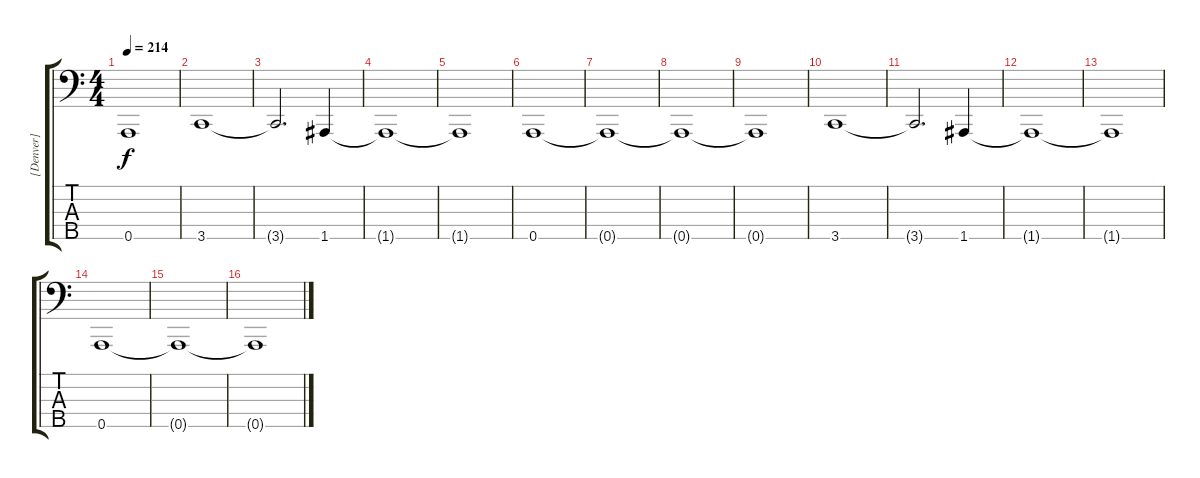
\track ("[Denver]" "[Denver]") {instrument electricbassfinger}
\staff {score tabs}
\tuning (G2 D2 A1 E1 A0) {hide}
\ts (4 4)
\tempo 214
\clef f4
\ks c
0.5{t}.1{dy f} |
3.5.1 |
3.5{t}.2{d} 1.5.4 |
1.5{t}.1 |
1.5{t}.1 |
0.5.1 |
0.5{t}.1 |
0.5{t}.1 |
0.5{t}.1 |
3.5.1 |
3.5{t}.2{d} 1.5.4 |
1.5{t}.1 |
1.5{t}.1 |
0.5.1 |
0.5{t}.1 |
0.5{t}.1
